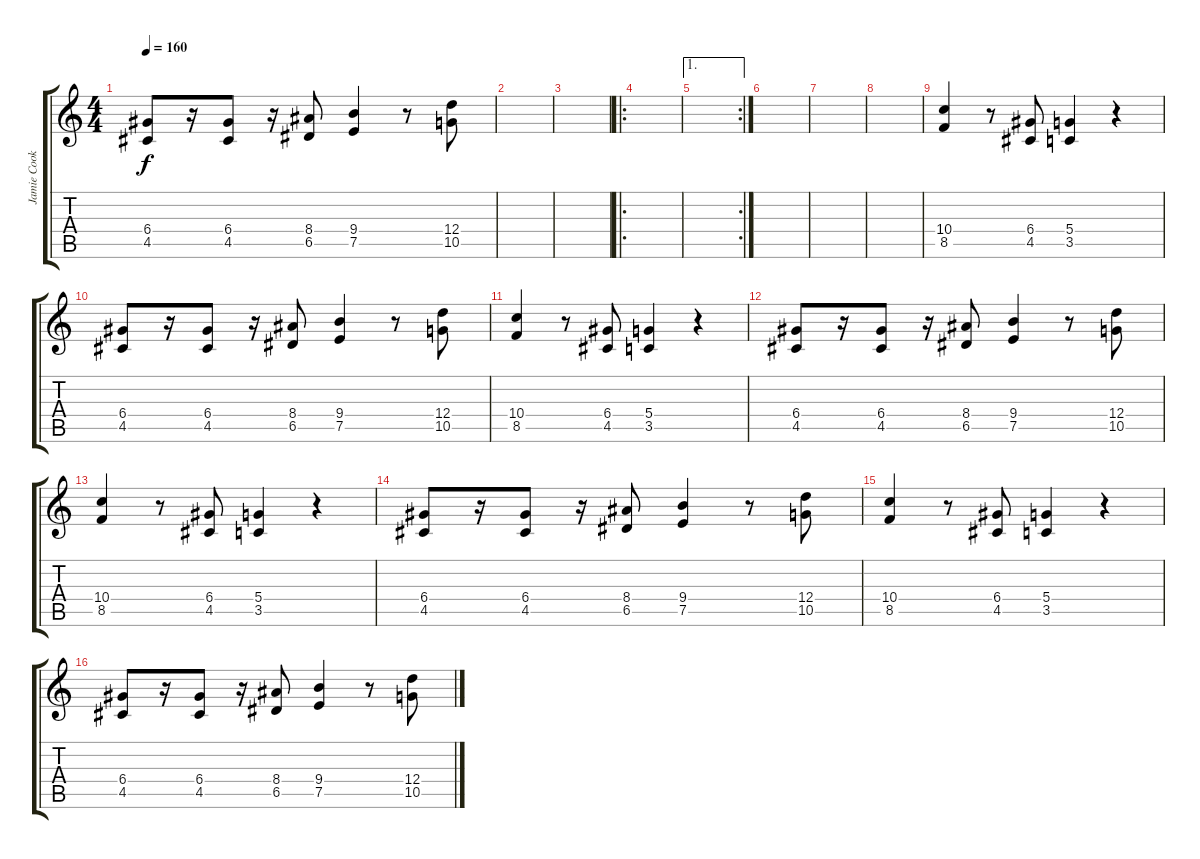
\track ("Jamie Cook" "Jamie Cook") {instrument distortionguitar}
\staff {score tabs}
\tuning (E4 B3 G3 D3 A2 E2) {hide}
\ts (4 4)
\tempo 160
\clef g2
\ks c
(6.4 4.5).8{dy f} r.16 (6.4 4.5).8 r.16 (8.4 6.5).8 (9.4 7.5).4 r.8 (12.4 10.5).8 |
|
|
\ro
|
\ae 1
\rc 2
|
|
|
|
(10.4 8.5).4{volume 12} r.8 (6.4 4.5).8 (5.4 3.5).4 r.4 |
(6.4 4.5).8 r.16 (6.4 4.5).8 r.16 (8.4 6.5).8 (9.4 7.5).4 r.8 (12.4 10.5).8 |
(10.4 8.5).4 r.8 (6.4 4.5).8 (5.4 3.5).4 r.4 |
(6.4 4.5).8 r.16 (6.4 4.5).8 r.16 (8.4 6.5).8 (9.4 7.5).4 r.8 (12.4 10.5).8 |
(10.4 8.5).4 r.8 (6.4 4.5).8 (5.4 3.5).4 r.4 |
(6.4 4.5).8 r.16 (6.4 4.5).8 r.16 (8.4 6.5).8 (9.4 7.5).4 r.8 (12.4 10.5).8 |
(10.4 8.5).4 r.8 (6.4 4.5).8 (5.4 3.5).4 r.4 |
(6.4 4.5).8 r.16 (6.4 4.5).8 r.16 (8.4 6.5).8 (9.4 7.5).4 r.8 (12.4 10.5).8
